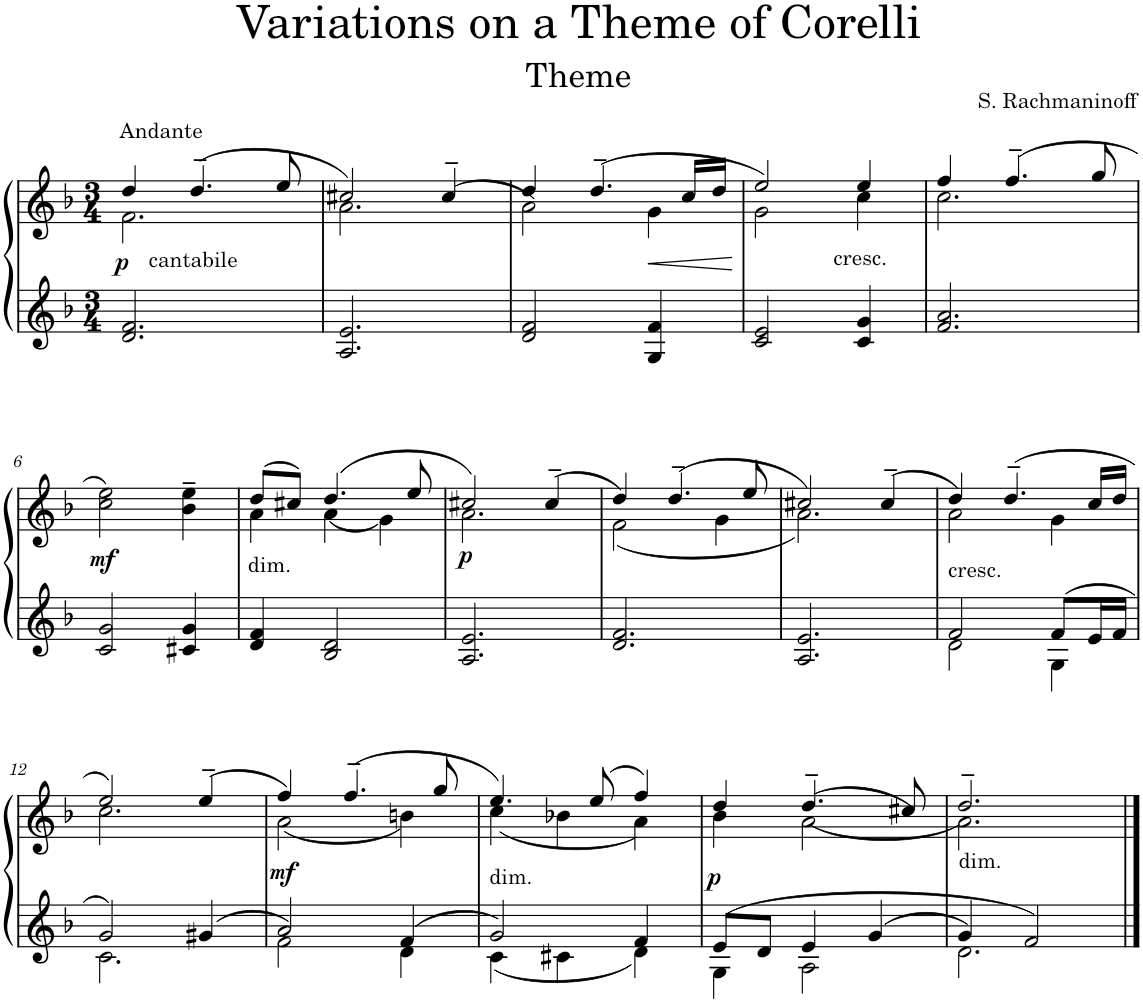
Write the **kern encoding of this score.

**kern	**kern	**dynam
*part1	*part1	*part1
*staff2	*staff1	*staff1/2
*I"Piano	*	*
*I'Pno.	*	*
*clefG2	*clefG2	*
*k[b-]	*k[b-]	*
*M3/4	*M3/4	*
=1	=1	=1
*	*^	*
!	!LO:TX:a:t=Andante	!	!
!LO:TX:a:t=cantabile	!	!	!
!	!	!	!LO:DY:a=2
2.d/ 2.f/	4dd/	2.f\	p
.	(4.dd~/	.	.
.	8ee/	.	.
=2	=2	=2	=2
2.A/ 2.e/	2cc#X/)	2.a\	.
.	(4cc#~/	.	.
=3	=3	=3	=3
2d/ 2f/	4dd/)	2a\	.
.	(4.dd~/	.	.
4G/ 4f/	.	4g\	.
.	16cc/LL	.	.
.	16dd/JJ	.	.
=4	=4	=4	=4
2c/ 2e/	2ee/)	2g\	.
!	!LO:TX:b:t=cresc.	!	!
4c/ 4g/	4ee/	4cc\	.
=5	=5	=5	=5
2.f/ 2.a/	4ff/	2.cc\	.
.	(4.ff~/	.	.
.	8gg/	.	.
*	*v	*v	*
!!LO:LB:g=z
=6	=6	=6
!	!	!LO:DY:b
2c/ 2g/	2cc\ 2ee\)	mf
4c#X/ 4g/	4b-\~ 4ee\~	.
=7	=7	=7
*	*^	*
!	!LO:TX:b:t=dim.	!	!
4d/ 4f/	(8dd/L	4a\	.
.	8cc#X/J)	.	.
2B-/ 2d/	(4.dd/	(4a\	.
.	.	4g\)	.
.	8ee/	.	.
=8	=8	=8	=8
!	!	!	!LO:DY:b
2.A/ 2.e/	2cc#X/)	2.a\	p
.	(4cc#~/	.	.
=9	=9	=9	=9
2.d/ 2.f/	4dd/)	(2f\	.
.	(4.dd~/	.	.
.	.	4g\	.
.	8ee/	.	.
=10	=10	=10	=10
2.A/ 2.e/	2cc#X/)	2.a\)	.
.	(4cc#~/	.	.
=11	=11	=11	=11
*^	*	*	*
!LO:TX:a:t=cresc.	!	!	!	!
2f/	2d\	4dd/)	2a\	.
.	.	(4.dd~/	.	.
8f/L	4G\	.	4g\	.
16e/L	.	16cc/LL	.	.
16f/JJ	.	16dd/JJ	.	.
!!LO:LB:g=z	!!
=12	=12	=12	=12	=12
2g/	2.c\	2ee/)	2.cc\	.
4g#X/	.	(4ee~/	.	.
=13	=13	=13	=13	=13
!	!	!	!	!LO:DY:b
2a/	2f\	4ff/)	(2a\	mf
.	.	(4.ff~/	.	.
4f/	4d\	.	4bn\)	.
.	.	8gg/	.	.
=14	=14	=14	=14	=14
!LO:TX:a:t=dim.	!	!	!	!
2g/	4c\	4.ee/)	(4cc\	.
.	4c#X\	.	4b-X\	.
.	.	(8ee/	.	.
4f/	4d\	4ff/)	4a\)	.
=15	=15	=15	=15	=15
!	!	!	!	!LO:DY:a=2
8e/L	4G\	4dd/	4b-\	p
8d/J	.	.	.	.
4e/	2A\	(4.dd~/	(2a\	.
4g/	.	.	.	.
.	.	8cc#X/)	.	.
=16	=16	=16	=16	=16
!	!	!LO:TX:b:t=dim.	!	!
4g/	2.d\	2.dd~/	2.a\)	.
2f/	.	.	.	.
*v	*v	*	*	*
*	*v	*v	*
==	==	==
*-	*-	*-
